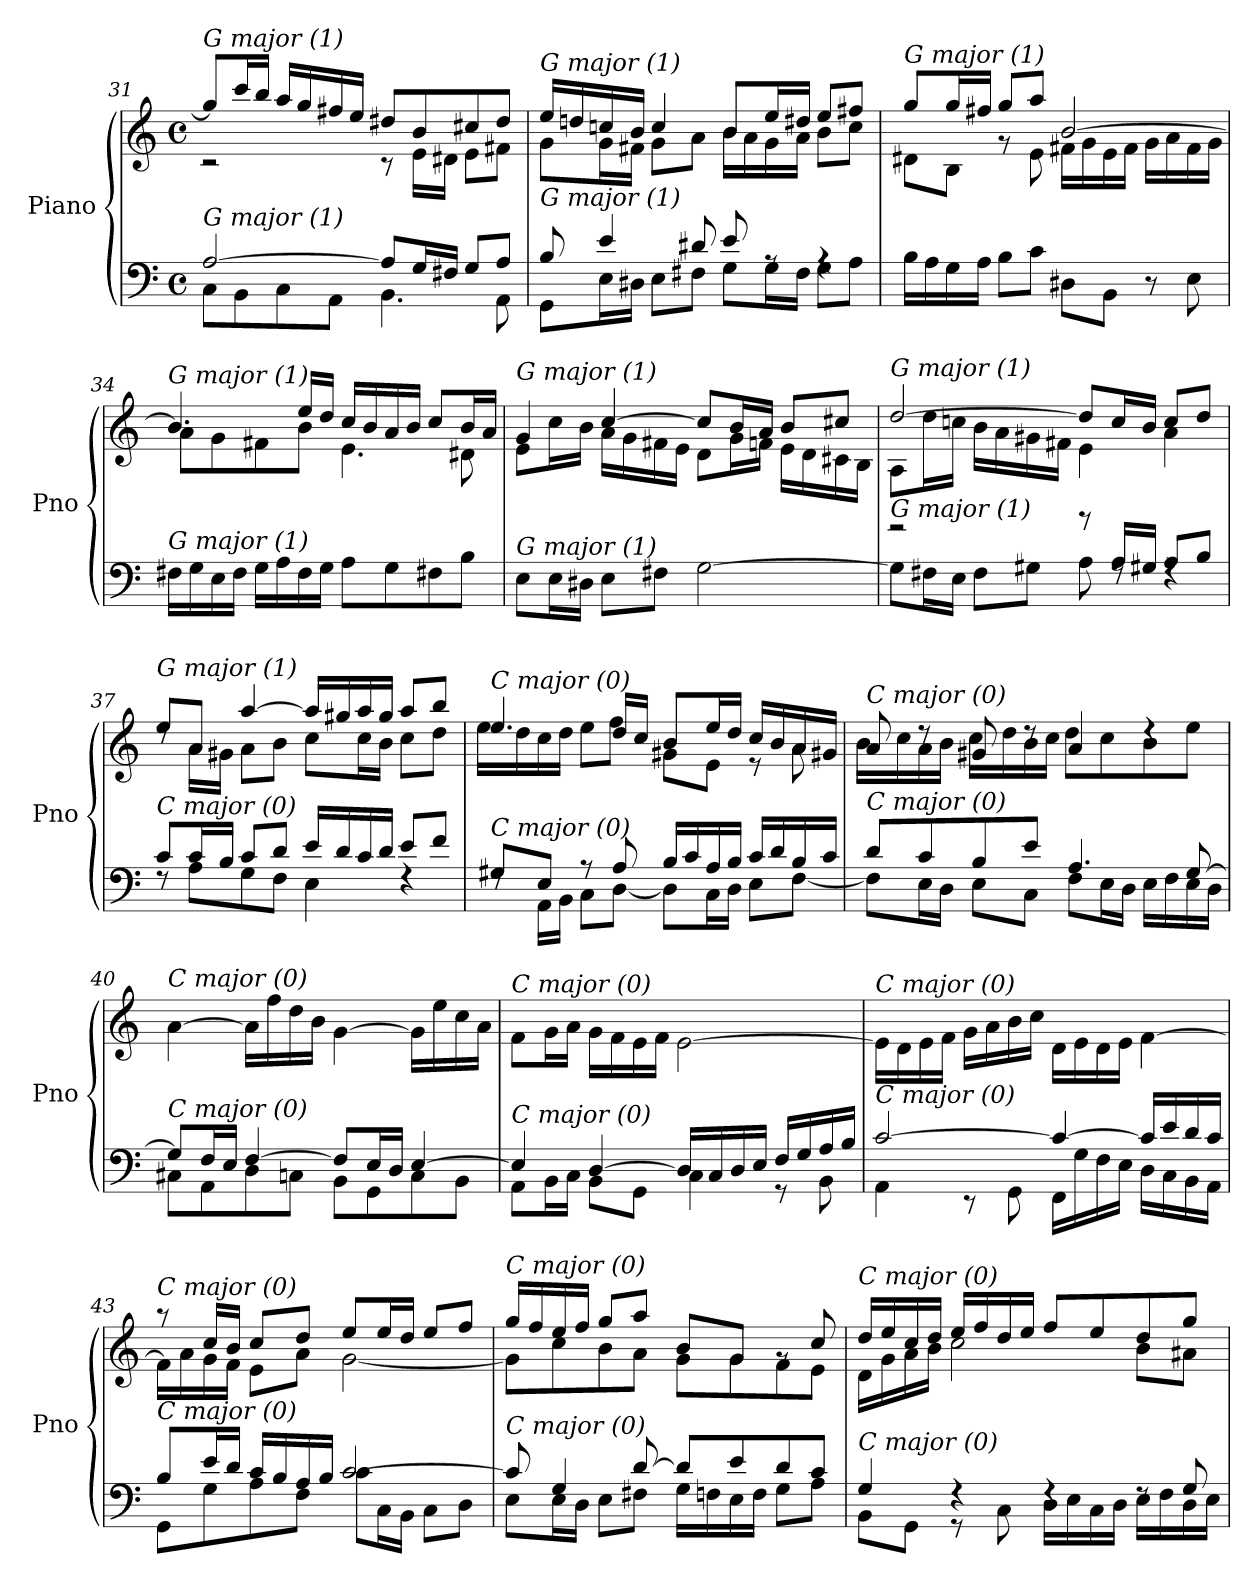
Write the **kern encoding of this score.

**kern	**kern
*part1	*part1
*staff2	*staff1
*I"Piano	*
*I'Pno	*
*clefF4	*clefG2
*k[]	*k[]
*M4/4	*M4/4
*met(c)	*met(c)
=31	=31
*^	*^
!	!	!LO:TX:i:t=G major (1)	!
!LO:TX:i:t=G major (1)	!	!	!
[2A/	8C\L	8gg/L]	2r
.	8BB\	16ccc/L	.
.	.	16bb/JJ	.
.	8C\	16aa/LL	.
.	.	16gg/	.
.	8AA\J	16ff#X/	.
.	.	16ee/JJ	.
8A/L]	4.BB\	8dd#X/L	8r
16G/L	.	8b/	16e\LL
16F#X/JJ	.	.	16d#X\JJ
8G/L	.	8cc#X/	8e\L
8A/J	8AA\	8dd#/J	8f#X\J
!!LO:LB:g=z	!!
=32	=32	=32	=32
!	!	!LO:TX:i:t=G major (1)	!
!LO:TX:i:t=G major (1)	!	!	!
8B/	8GG\L	16ee/LL	8g\L
.	.	16ddn/	.
4e/	16E\L	16ccn/	16g\L
.	16D#X\JJ	16b/JJ	16f#X\JJ
.	8E\L	4cc/	8g\L
8d#X/	8F#X\J	.	8a\J
8e/	8G\L	8b/L	16b\LL
.	.	.	16a\
8rA	16G\L	16ee/L	16g\
.	16F#\JJ	16dd#X/JJ	16a\JJ
4rA	8G\L	8ee/L	8b\L
.	8A\J	8ff#X/J	8cc\J
=33	=33	=33	=33
!	!	!LO:TX:i:t=G major (1)	!
!LO:TX:i:t=G major (1)	!	!	!
*v	*v	*	*
16B\LL	8gg/L	8d#X\L
16A\	.	.
16G\	16gg/L	8B\J
16A\JJ	16ff#X/JJ	.
8B\L	8gg/L	8rg
8c\J	8aa/J	8e\
8D#X\L	[2b/	16f#X\LL
.	.	16g\
8BB\J	.	16e\
.	.	16f#\JJ
8r	.	16g\LL
.	.	16a\
8E\	.	16f#\
.	.	16g\JJ
=34	=34	=34
!	!LO:TX:i:t=G major (1)	!
!LO:TX:i:t=G major (1)	!	!
16F#X\LL	4.b/]	8a\L
16G\	.	.
16E\	.	8g\
16F#\JJ	.	.
16G\LL	.	8f#X\
16A\	.	.
16F#\	16ee/LL	8b\J
16G\JJ	16dd/JJ	.
8A\L	16cc/LL	4.e\
.	16b/	.
8G\	16a/	.
.	16b/JJ	.
8F#X\	8cc/L	.
8B\J	16b/L	8d#X\
.	16a/JJ	.
!!LO:LB:g=z	!!
=35	=35	=35
!	!LO:TX:i:t=G major (1)	!
!LO:TX:i:t=G major (1)	!	!
8E\L	4g/	8e\L
16E\L	.	16cc\L
16D#X\JJ	.	16b\JJ
8E\L	[4cc/	16a\LL
.	.	16g\
8F#X\J	.	16f#X\
.	.	16e\JJ
[2G\	8cc/L]	8d\L
.	16b/L	16g\L
.	16a/JJ	16fn\JJ
.	8b/L	16e\LL
.	.	16d\
.	8cc#X/J	16c#X\
.	.	16B\JJ
=36	=36	=36
*^	*	*
!	!	!LO:TX:i:t=G major (1)	!
!LO:TX:i:t=G major (1)	!	!	!
8G\L]	2rg	[2dd/	8A\L
16F#X\L	.	.	16dd\L
16E\JJ	.	.	16ccn\JJ
8F#\L	.	.	16b\LL
.	.	.	16a\
8G#X\J	.	.	16g#X\
.	.	.	16f#X\JJ
8A\	8rb	8dd/L]	4e\
16A/LL	8rF	16cc/L	.
16G#X/JJ	.	16b/JJ	.
8A/L	4rF	8cc/L	4a\
8B/J	.	8dd/J	.
=37	=37	=37	=37
!	!	!LO:TX:i:t=G major (1)	!
!LO:TX:i:t=C major (0)	!	!	!
8c/L	8rF	8ee/L	8rdd
16c/L	8A\L	8a/J	16a\LL
16B/JJ	.	.	16g#X\JJ
8c/L	8G\	[4aa/	8a\L
8d/J	8F\J	.	8b\J
16e/LL	4E\	16aa/LL]	8cc\L
16d/	.	16gg#X/	.
16c/	.	16aa/	16cc\L
16d/JJ	.	16gg#/JJ	16b\JJ
8e/L	4rF	8aa/L	8cc\L
8f/J	.	8bb/J	8dd\J
!!LO:LB:g=z	!!
=38	=38	=38	=38
!	!	!LO:TX:i:t=C major (0)	!
!LO:TX:i:t=C major (0)	!	!	!
8G#X/L	8rF	4.ee/	16ee\LL
.	.	.	16dd\
8E/J	16AA\LL	.	16cc\
.	16BB\JJ	.	16dd\JJ
8r	8C\L	.	8ee\L
8A/	[8D\J	16dd/LL	8ff\J
.	.	16cc/JJ	.
16B/LL	8D\L]	8b/L	8g#X\L
16c/	.	.	.
16A/	16C\L	16ee/L	8e\J
16B/JJ	16D\JJ	16dd/JJ	.
16c/LL	8E\L	16cc/LL	8r
16d/	.	16b/	.
16B/	[8F\J	16a/	8a\
16c/JJ	.	16g#X/JJ	.
=39	=39	=39	=39
!	!	!LO:TX:i:t=C major (0)	!
!LO:TX:i:t=C major (0)	!	!	!
8d/L	8F\L]	8a/	16b\LL
.	.	.	16cc\
8c/	16E\L	8rdd	16a\
.	16D\JJ	.	16b\JJ
8B/	8E\L	8g#X/	16cc\LL
.	.	.	16dd\
8e/J	8C\J	8rdd	16b\
.	.	.	16cc\JJ
4.A/	8F\L	4a/	8dd\L
.	16E\L	.	8cc\
.	16D\JJ	.	.
.	16E\LL	4rdd	8b\
.	16F\	.	.
[8G/	16E\	.	8ee\J
.	16D\JJ	.	.
*	*	*v	*v
=40	=40	=40
!	!	!LO:TX:i:t=C major (0)
!LO:TX:i:t=C major (0)	!	!
8G/L]	8C#X\L	[4a\
16F/L	8AA\	.
16E/JJ	.	.
[4F/	8D\	16a\LL]
.	.	16ff\
.	8Cn\J	16dd\
.	.	16b\JJ
8F/L]	8BB\L	[4g\
16E/L	8GG\	.
16D/JJ	.	.
[4E/	8C\	16g\LL]
.	.	16ee\
.	8BB\J	16cc\
.	.	16a\JJ
!!LO:PB:g=z
=41	=41	=41
!	!	!LO:TX:i:t=C major (0)
!LO:TX:i:t=C major (0)	!	!
4E/]	8AA\L	8f\L
.	16BB\L	16g\L
.	16C\JJ	16a\JJ
[4D/	8BB\L	16g\LL
.	.	16f\
.	8GG\J	16e\
.	.	16f\JJ
16D/LL]	4C\	[2e\
16C/	.	.
16D/	.	.
16E/JJ	.	.
16F/LL	8r	.
16G/	.	.
16A/	8BB\	.
16B/JJ	.	.
=42	=42	=42
!	!	!LO:TX:i:t=C major (0)
!LO:TX:i:t=C major (0)	!	!
[2c/	4AA\	16e\LL]
.	.	16d\
.	.	16e\
.	.	16f\JJ
.	8r	16g\LL
.	.	16a\
.	8GG\	16b\
.	.	16cc\JJ
4c/_	16FF\LL	16d\LL
.	16G\	16e\
.	16F\	16d\
.	16E\JJ	16e\JJ
16c/LL]	16D\LL	[4f\
16e/	16C\	.
16d/	16BB\	.
16c/JJ	16AA\JJ	.
=43	=43	=43
*	*	*^
!	!	!LO:TX:i:t=C major (0)	!
!LO:TX:i:t=C major (0)	!	!	!
8B/L	8GG\L	16f\LL]	8raa
.	.	16a\	.
16e/L	8G\	16g\	16cc/LL
16d/JJ	.	16f\JJ	16b/JJ
16c/LL	8A\	8cc/L	8e\L
16B/	.	.	.
16A/	8F\J	8dd/J	8a\J
16B/JJ	.	.	.
[2c/	8c\L	8ee/L	[2g\
.	16C\L	16ee/L	.
.	16BB\JJ	16dd/JJ	.
.	8C\L	8ee/L	.
.	8D\J	8ff/J	.
!!LO:LB:g=z	!!
=44	=44	=44	=44
!	!	!LO:TX:i:t=C major (0)	!
!LO:TX:i:t=C major (0)	!	!	!
8c/]	8E\L	16gg/LL	8g\L]
.	.	16ff/	.
4G/	16E\L	16ee/	8cc\
.	16D\JJ	16ff/JJ	.
.	8E\L	8gg/L	8b\
[8d/	8F#X\J	8aa/J	8a\J
8d/L]	16G\LL	8b/L	8g\L
.	16Fn\	.	.
8e/	16E\	8g/J	8g\
.	16F\JJ	.	.
8d/	8G\L	8rg	8f\
8c/J	8A\J	8cc/	8e\J
=45	=45	=45	=45
!	!	!LO:TX:i:t=C major (0)	!
!LO:TX:i:t=C major (0)	!	!	!
4G/	8BB\L	16dd/LL	16d\LL
.	.	16ee/	16g\
.	8GG\J	16cc/	16a\
.	.	16dd/JJ	16b\JJ
4rF	8r	16ee/LL	2cc\
.	.	16ff/	.
.	8C\	16dd/	.
.	.	16ee/JJ	.
4rF	16D\LL	8ff/L	.
.	16E\	.	.
.	16C\	8ee/	.
.	16D\JJ	.	.
8rF	16E\LL	8dd/	8b\L
.	16F\	.	.
8G/	16D\	8gg/J	8a#Xi\J
.	16E\JJ	.	.
*v	*v	*	*
*	*v	*v
=	=
*-	*-
